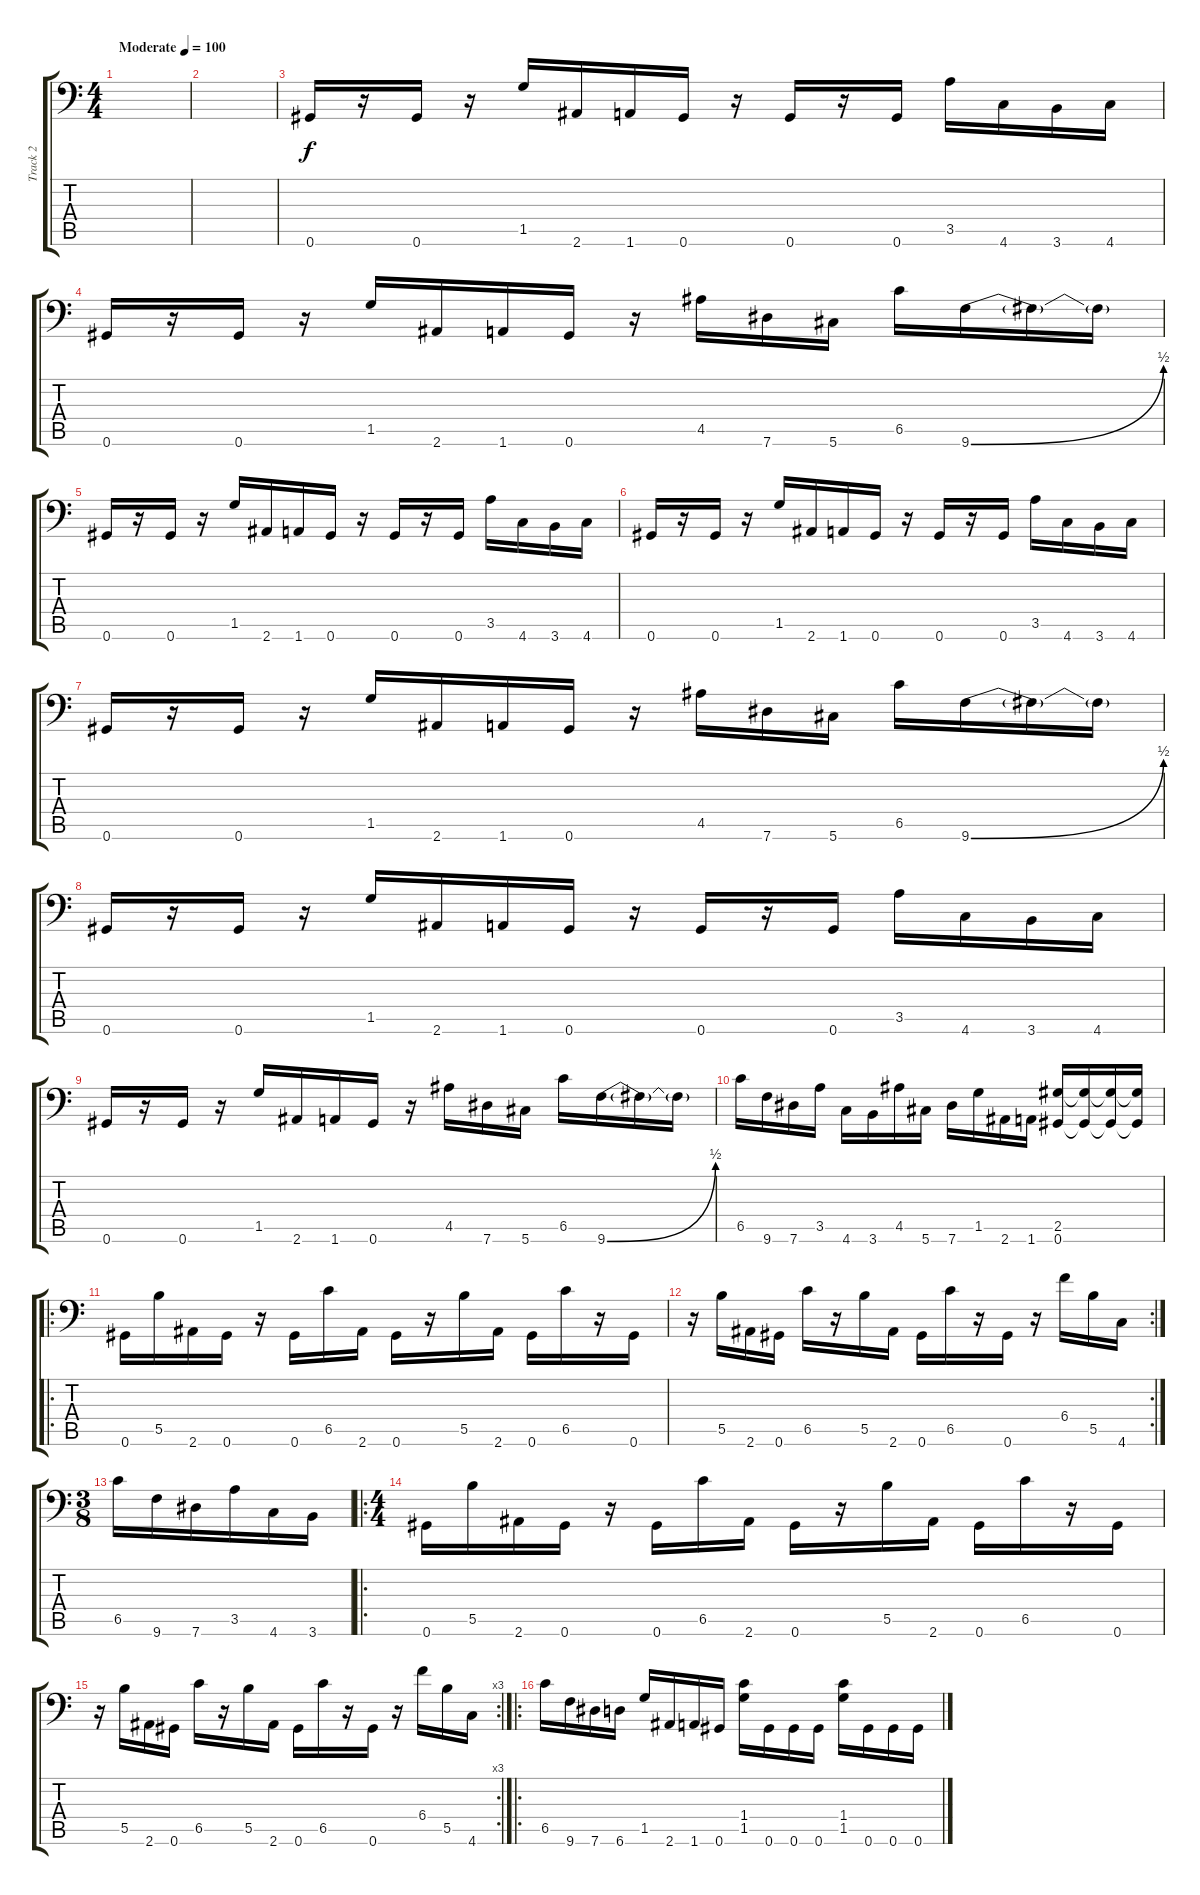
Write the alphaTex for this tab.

\track ("Track 2" "Track 2") {instrument overdrivenguitar}
\staff {score tabs}
\tuning (Db4 Ab3 E3 B2 Gb2 Ab1) {hide}
\ts (4 4)
\tempo (100 "Moderate")
\clef f4
\ks c
|
|
0.6.16 r.16 0.6.16 r.16 1.5.16 2.6.16 1.6.16 0.6.16 r.16 0.6.16 r.16 0.6.16 3.5.16 4.6.16 3.6.16 4.6.16 |
0.6.16 r.16 0.6.16 r.16 1.5.16 2.6.16 1.6.16 0.6.16 r.16 4.5.16 7.6.16 5.6.16 6.5.16 9.6{be (bend 0 0 60 2)}.16 9.6{t}.16 9.6{t}.16 |
0.6.16 r.16 0.6.16 r.16 1.5.16 2.6.16 1.6.16 0.6.16 r.16 0.6.16 r.16 0.6.16 3.5.16 4.6.16 3.6.16 4.6.16 |
0.6.16 r.16 0.6.16 r.16 1.5.16 2.6.16 1.6.16 0.6.16 r.16 0.6.16 r.16 0.6.16 3.5.16 4.6.16 3.6.16 4.6.16 |
0.6.16 r.16 0.6.16 r.16 1.5.16 2.6.16 1.6.16 0.6.16 r.16 4.5.16 7.6.16 5.6.16 6.5.16 9.6{be (bend 0 0 60 2)}.16 9.6{t}.16 9.6{t}.16 |
0.6.16 r.16 0.6.16 r.16 1.5.16 2.6.16 1.6.16 0.6.16 r.16 0.6.16 r.16 0.6.16 3.5.16 4.6.16 3.6.16 4.6.16 |
0.6.16 r.16 0.6.16 r.16 1.5.16 2.6.16 1.6.16 0.6.16 r.16 4.5.16 7.6.16 5.6.16 6.5.16 9.6{be (bend 0 0 60 2)}.16 9.6{t}.16 9.6{t}.16 |
6.5.16 9.6.16 7.6.16 3.5.16 4.6.16 3.6.16 4.5.16 5.6.16 7.6.16 1.5.16 2.6.16 1.6.16 (2.5 0.6).16 (2.5{t} 0.6{t}).16 (2.5{t} 0.6{t}).16 (2.5{t} 0.6{t}).16 |
\ro
0.6.16 5.5.16 2.6.16 0.6.16 r.16 0.6.16 6.5.16 2.6.16 0.6.16 r.16 5.5.16 2.6.16 0.6.16 6.5.16 r.16 0.6.16 |
\rc 2
r.16 5.5.16 2.6.16 0.6.16 6.5.16 r.16 5.5.16 2.6.16 0.6.16 6.5.16 r.16 0.6.16 r.16 6.4.16 5.5.16 4.6.16 |
\ts (3 8)
6.5.16 9.6.16 7.6.16 3.5.16 4.6.16 3.6.16 |
\ro
\ts (4 4)
0.6.16 5.5.16 2.6.16 0.6.16 r.16 0.6.16 6.5.16 2.6.16 0.6.16 r.16 5.5.16 2.6.16 0.6.16 6.5.16 r.16 0.6.16 |
\rc 3
r.16 5.5.16 2.6.16 0.6.16 6.5.16 r.16 5.5.16 2.6.16 0.6.16 6.5.16 r.16 0.6.16 r.16 6.4.16 5.5.16 4.6.16 |
\ro
6.5.16 9.6.16 7.6.16 6.6.16 1.5.16 2.6.16 1.6.16 0.6.16 (1.4 1.5).16 0.6.16 0.6.16 0.6.16 (1.4 1.5).16 0.6.16 0.6.16 0.6.16
